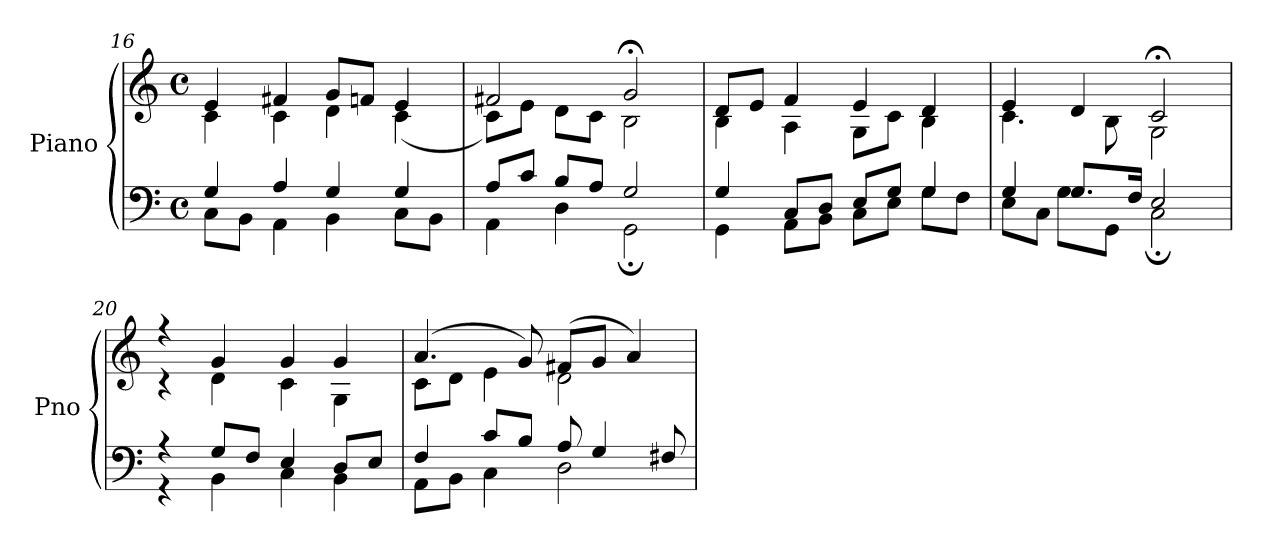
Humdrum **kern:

**kern	**kern
*part1	*part1
*staff2	*staff1
*I"Piano	*
*I'Pno	*
*clefF4	*clefG2
*k[]	*k[]
*M4/4	*M4/4
*met(c)	*met(c)
=16	=16
*^	*^
4G/	8C\L	4e/	4c\
.	8BB\J	.	.
4A/	4AA\	4f#X/	4c\
4G/	4BB\	8g/L	4d\
.	.	8fn/J	.
4G/	8C\L	4e/	(<4c\
.	8BB\J	.	.
=17	=17	=17	=17
8A/L	4AA\	2f#X/	8c\L)
8c/J	.	.	8e\J
8B/L	4D\	.	8d\L
8A/J	.	.	8c\J
2G/	2GG;\	2g;</	2B\
=18	=18	=18	=18
4G/	4GG\	8d/L	4B\
.	.	8e/J	.
8C/L	8AA\L	4f/	4A\
8D/J	8BB\J	.	.
8E/L	8C\L	4e/	8G\L
8G/J	8E\J	.	8c\J
4G/	8G\L	4d/	4B\
.	8F\J	.	.
=19	=19	=19	=19
4G/	8E\L	4e/	4.c\
.	8C\J	.	.
8.G/L	8G\L	4d/	.
.	8GG\J	.	8B\
16F/Jk	.	.	.
2E/	2C;\	2c;</	2G\
=20	=20	=20	=20
4r	4r	4r	4r
8G/L	4BB\	4g/	4d\
8F/J	.	.	.
4E/	4C\	4g/	4c\
8D/L	4BB\	4g/	4G\
8E/J	.	.	.
=21	=21	=21	=21
4F/	8AA\L	(>4.a/	8c\L
.	8BB\J	.	8d\J
8c/L	4C\	.	4e\
8B/J	.	8g/)	.
8A/	2D\	(>8f#X/L	2d\
4G/	.	8g/J	.
.	.	4a/)	.
8F#X/	.	.	.
*v	*v	*	*
*	*v	*v
=	=
*-	*-
